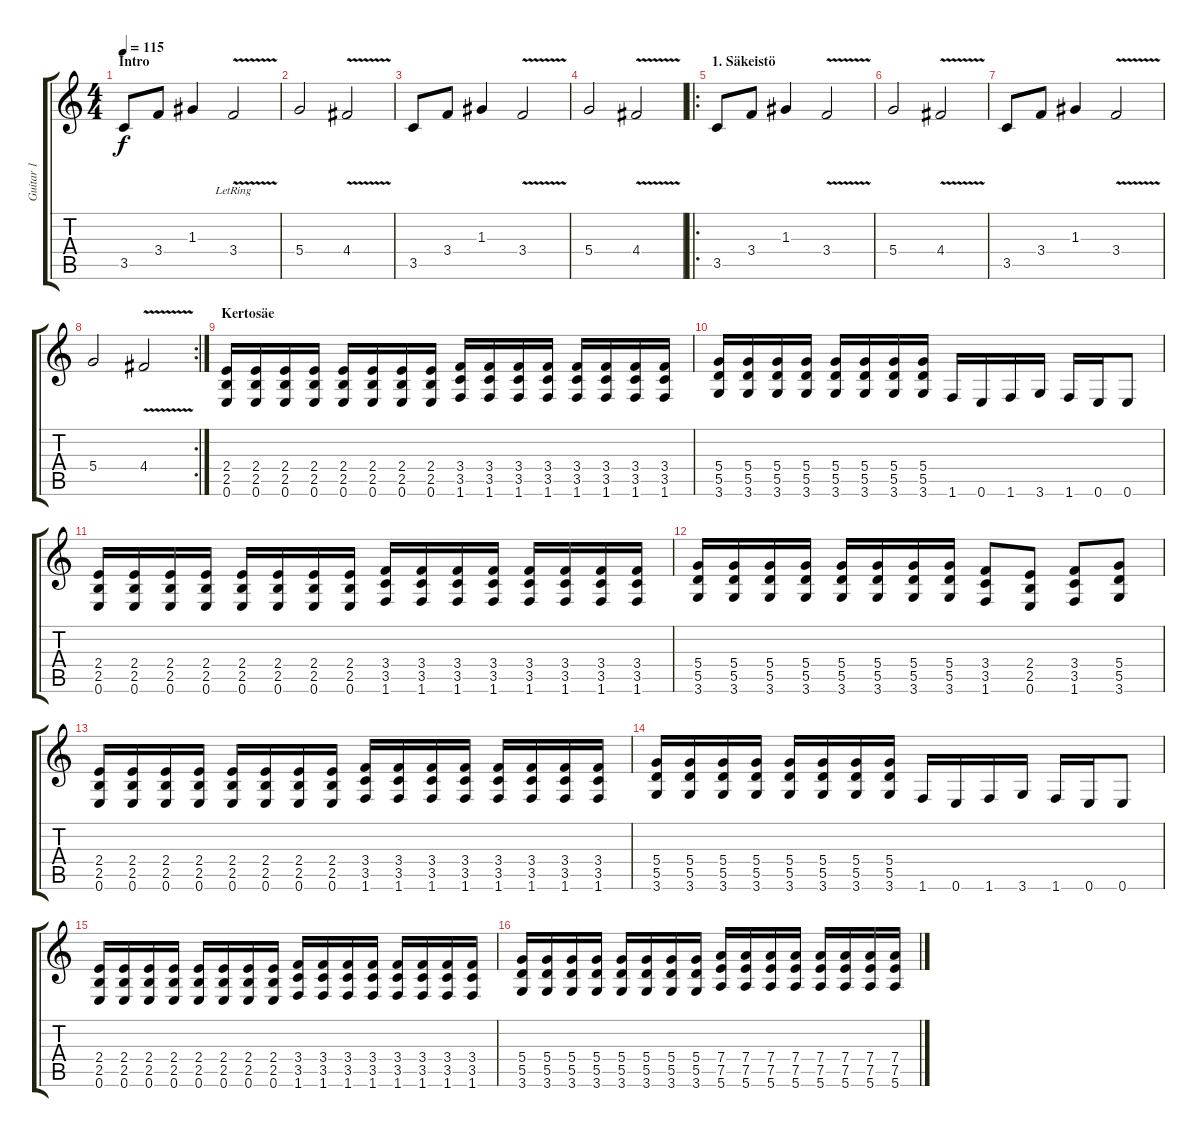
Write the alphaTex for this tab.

\track ("Guitar 1" "Guitar 1") {instrument distortionguitar}
\staff {score tabs}
\tuning (E4 B3 G3 D3 A2 E2) {hide}
\ts (4 4)
\section ("" "Intro")
\tempo 115
\clef g2
\ks c
3.5.8{dy f instrument distortionguitar} 3.4.8 1.3.4 3.4{v lr}.2 |
5.4.2 4.4{v}.2 |
3.5.8 3.4.8 1.3.4 3.4{v}.2 |
5.4.2 4.4{v}.2 |
\ro
\section ("" "1. Säkeistö")
3.5.8{lyrics (0 "") lyrics (1 "") lyrics (2 "") lyrics (3 "") lyrics (4 "")} 3.4.8 1.3.4 3.4{v}.2 |
5.4.2 4.4{v}.2 |
3.5.8 3.4.8 1.3.4 3.4{v}.2 |
\rc 2
5.4.2 4.4{v}.2 |
\section ("" "Kertosäe")
(2.4 2.5 0.6).16 (2.4 2.5 0.6).16 (2.4 2.5 0.6).16 (2.4 2.5 0.6).16 (2.4 2.5 0.6).16 (2.4 2.5 0.6).16 (2.4 2.5 0.6).16 (2.4 2.5 0.6).16 (3.4 3.5 1.6).16 (3.4 3.5 1.6).16 (3.4 3.5 1.6).16 (3.4 3.5 1.6).16 (3.4 3.5 1.6).16 (3.4 3.5 1.6).16 (3.4 3.5 1.6).16 (3.4 3.5 1.6).16 |
(5.4 5.5 3.6).16 (5.4 5.5 3.6).16 (5.4 5.5 3.6).16 (5.4 5.5 3.6).16 (5.4 5.5 3.6).16 (5.4 5.5 3.6).16 (5.4 5.5 3.6).16 (5.4 5.5 3.6).16 1.6.16 0.6.16 1.6.16 3.6.16 1.6.16 0.6.16 0.6.8 |
(2.4 2.5 0.6).16 (2.4 2.5 0.6).16 (2.4 2.5 0.6).16 (2.4 2.5 0.6).16 (2.4 2.5 0.6).16 (2.4 2.5 0.6).16 (2.4 2.5 0.6).16 (2.4 2.5 0.6).16 (3.4 3.5 1.6).16 (3.4 3.5 1.6).16 (3.4 3.5 1.6).16 (3.4 3.5 1.6).16 (3.4 3.5 1.6).16 (3.4 3.5 1.6).16 (3.4 3.5 1.6).16 (3.4 3.5 1.6).16 |
(5.4 5.5 3.6).16 (5.4 5.5 3.6).16 (5.4 5.5 3.6).16 (5.4 5.5 3.6).16 (5.4 5.5 3.6).16 (5.4 5.5 3.6).16 (5.4 5.5 3.6).16 (5.4 5.5 3.6).16 (3.4 3.5 1.6).8 (2.4 2.5 0.6).8 (3.4 3.5 1.6).8 (5.4 5.5 3.6).8 |
(2.4 2.5 0.6).16 (2.4 2.5 0.6).16 (2.4 2.5 0.6).16 (2.4 2.5 0.6).16 (2.4 2.5 0.6).16 (2.4 2.5 0.6).16 (2.4 2.5 0.6).16 (2.4 2.5 0.6).16 (3.4 3.5 1.6).16 (3.4 3.5 1.6).16 (3.4 3.5 1.6).16 (3.4 3.5 1.6).16 (3.4 3.5 1.6).16 (3.4 3.5 1.6).16 (3.4 3.5 1.6).16 (3.4 3.5 1.6).16 |
(5.4 5.5 3.6).16 (5.4 5.5 3.6).16 (5.4 5.5 3.6).16 (5.4 5.5 3.6).16 (5.4 5.5 3.6).16 (5.4 5.5 3.6).16 (5.4 5.5 3.6).16 (5.4 5.5 3.6).16 1.6.16 0.6.16 1.6.16 3.6.16 1.6.16 0.6.16 0.6.8 |
(2.4 2.5 0.6).16 (2.4 2.5 0.6).16 (2.4 2.5 0.6).16 (2.4 2.5 0.6).16 (2.4 2.5 0.6).16 (2.4 2.5 0.6).16 (2.4 2.5 0.6).16 (2.4 2.5 0.6).16 (3.4 3.5 1.6).16 (3.4 3.5 1.6).16 (3.4 3.5 1.6).16 (3.4 3.5 1.6).16 (3.4 3.5 1.6).16 (3.4 3.5 1.6).16 (3.4 3.5 1.6).16 (3.4 3.5 1.6).16 |
(5.4 5.5 3.6).16 (5.4 5.5 3.6).16 (5.4 5.5 3.6).16 (5.4 5.5 3.6).16 (5.4 5.5 3.6).16 (5.4 5.5 3.6).16 (5.4 5.5 3.6).16 (5.4 5.5 3.6).16 (7.4 7.5 5.6).16 (7.4 7.5 5.6).16 (7.4 7.5 5.6).16 (7.4 7.5 5.6).16 (7.4 7.5 5.6).16 (7.4 7.5 5.6).16 (7.4 7.5 5.6).16 (7.4 7.5 5.6).16
